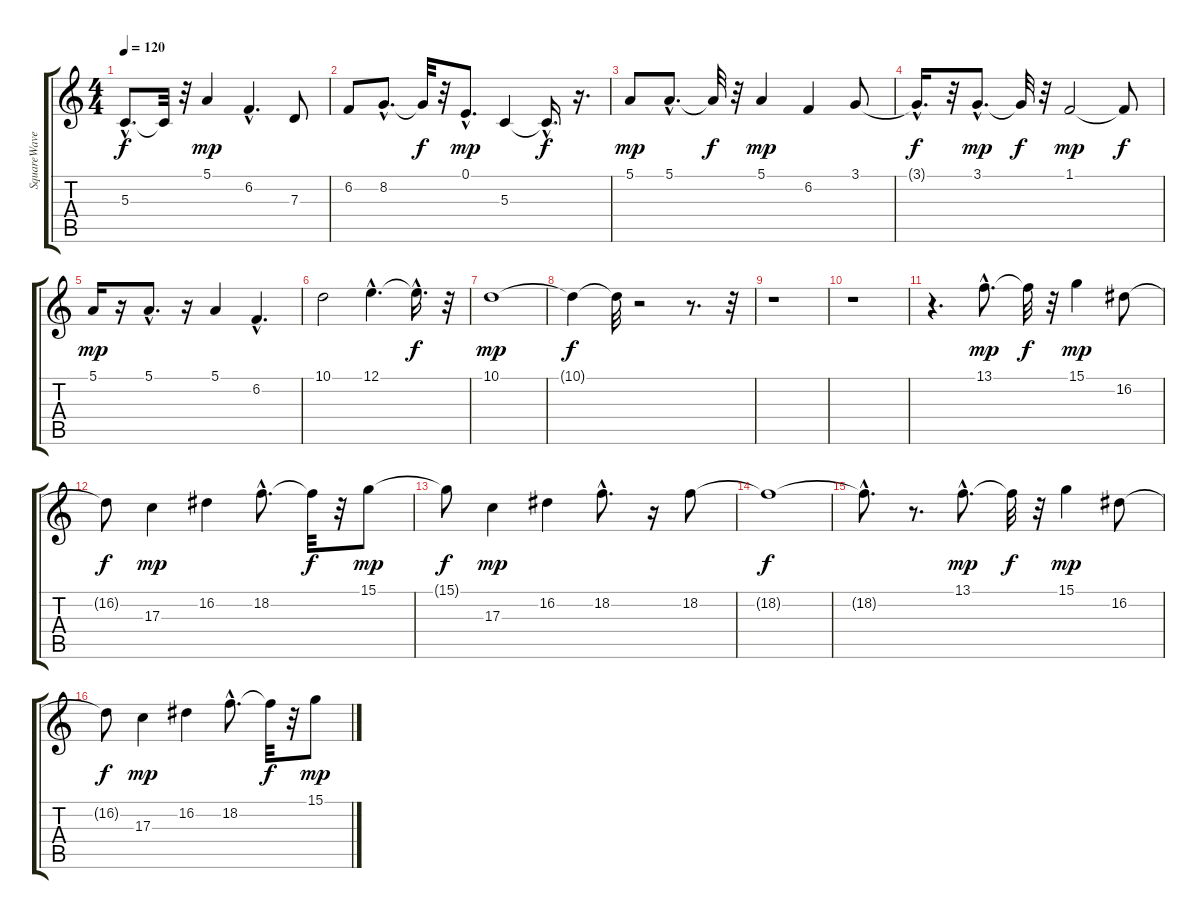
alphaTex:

\track ("SquareWave" "SquareWave") {instrument lead1square}
\staff {score tabs}
\tuning (E4 B3 G3 D3 A2 E2) {hide}
\ts (4 4)
\tempo 120
\clef g2
\ks c
5.3{hac t}.8{d dy f} 5.3{t}.32 r.32 5.1.4{dy mp} 6.2{hac}.4{d} 7.3.8 |
6.2.8 8.2{hac}.8{d} 8.2{t}.32{dy f} r.32 0.1{hac}.8{d dy mp} 5.3.4 5.3{hac t}.16{d dy f} r.16{d} |
5.1.8{dy mp} 5.1{hac}.8{d} 5.1{t}.32{dy f} r.32 5.1.4{dy mp} 6.2.4 3.1.8 |
3.1{hac t}.16{d dy f} r.32 3.1{hac}.8{d dy mp} 3.1{t}.32{dy f} r.32 1.1.2{dy mp} 1.1{t}.8{dy f} |
5.1.16{dy mp} r.16 5.1{hac}.8{d} r.16 5.1.4 6.2{hac}.4{d} |
10.1.2 12.1{hac}.4{d} 12.1{hac t}.16{d dy f} r.32 |
10.1.1{dy mp} |
10.1{t}.4{dy f} 10.1{t}.32 r.2 r.8{d} r.32 |
r.1 |
r.1 |
r.4{d} 13.1{hac}.8{d dy mp} 13.1{t}.32{dy f} r.32 15.1.4{dy mp} 16.2.8 |
16.2{t}.8{dy f} 17.3.4{dy mp} 16.2.4 18.2{hac}.8{d} 18.2{t}.32{dy f} r.32 15.1.8{dy mp} |
15.1{t}.8{dy f} 17.3.4{dy mp} 16.2.4 18.2{hac}.8{d} r.16 18.2.8 |
18.2{t}.1{dy f} |
18.2{hac t}.8{d} r.8{d} 13.1{hac}.8{d dy mp} 13.1{t}.32{dy f} r.32 15.1.4{dy mp} 16.2.8 |
16.2{t}.8{dy f} 17.3.4{dy mp} 16.2.4 18.2{hac}.8{d} 18.2{t}.32{dy f} r.32 15.1.8{dy mp}
